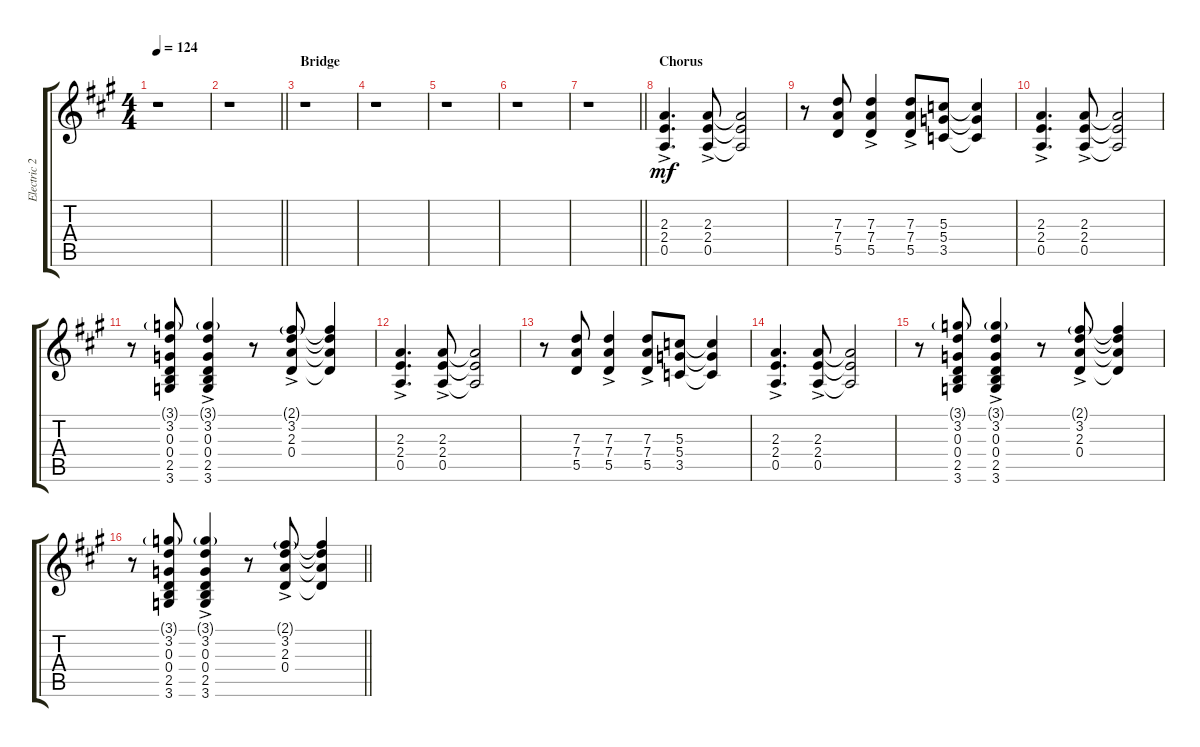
\track ("Electric 2" "Electric 2") {instrument overdrivenguitar}
\staff {score tabs}
\tuning (E4 B3 G3 D3 A2 E2) {hide}
\ts (4 4)
\tempo 124
\clef g2
\ks a
r.1{dy f} |
\barLineRight lightlight
r.1 |
\section ("" "Bridge")
r.1 |
r.1 |
r.1 |
r.1 |
\barLineRight lightlight
r.1 |
\section ("" "Chorus")
(2.3{ac} 2.4{ac} 0.5{ac}).4{d dy mf} (2.3{ac} 2.4{ac} 0.5{ac}).8 (2.3{t} 2.4{t} 0.5{t}).2 |
r.8 (7.3 7.4 5.5).8 (7.3 7.4{ac} 5.5{ac}).4 (7.3{ac} 7.4{ac} 5.5{ac}).8 (5.3 5.4 3.5).8 (5.3{t} 5.4{t} 3.5{t}).4 |
(2.3{ac} 2.4{ac} 0.5{ac}).4{d} (2.3{ac} 2.4{ac} 0.5{ac}).8 (2.3{t} 2.4{t} 0.5{t}).2 |
r.8 (3.1{g} 3.2 0.3 0.4 2.5 3.6).8 (3.1{g} 3.2{ac} 0.3{ac} 0.4{ac} 2.5{ac} 3.6{ac}).4 r.8 (2.1{g} 3.2{ac} 2.3{ac} 0.4{ac}).8 (2.1{t} 3.2{t} 2.3{t} 0.4{t}).4 |
(2.3{ac} 2.4{ac} 0.5{ac}).4{d} (2.3{ac} 2.4{ac} 0.5{ac}).8 (2.3{t} 2.4{t} 0.5{t}).2 |
r.8 (7.3 7.4 5.5).8 (7.3 7.4{ac} 5.5{ac}).4 (7.3{ac} 7.4{ac} 5.5{ac}).8 (5.3 5.4 3.5).8 (5.3{t} 5.4{t} 3.5{t}).4 |
(2.3{ac} 2.4{ac} 0.5{ac}).4{d} (2.3{ac} 2.4{ac} 0.5{ac}).8 (2.3{t} 2.4{t} 0.5{t}).2 |
r.8 (3.1{g} 3.2 0.3 0.4 2.5 3.6).8 (3.1{g} 3.2{ac} 0.3{ac} 0.4{ac} 2.5{ac} 3.6{ac}).4 r.8 (2.1{g} 3.2{ac} 2.3{ac} 0.4{ac}).8 (2.1{t} 3.2{t} 2.3{t} 0.4{t}).4 |
\barLineRight lightlight
r.8 (3.1{g} 3.2 0.3 0.4 2.5 3.6).8 (3.1{g} 3.2{ac} 0.3{ac} 0.4{ac} 2.5{ac} 3.6{ac}).4 r.8 (2.1{g} 3.2{ac} 2.3{ac} 0.4{ac}).8 (2.1{t} 3.2{t} 2.3{t} 0.4{t}).4
